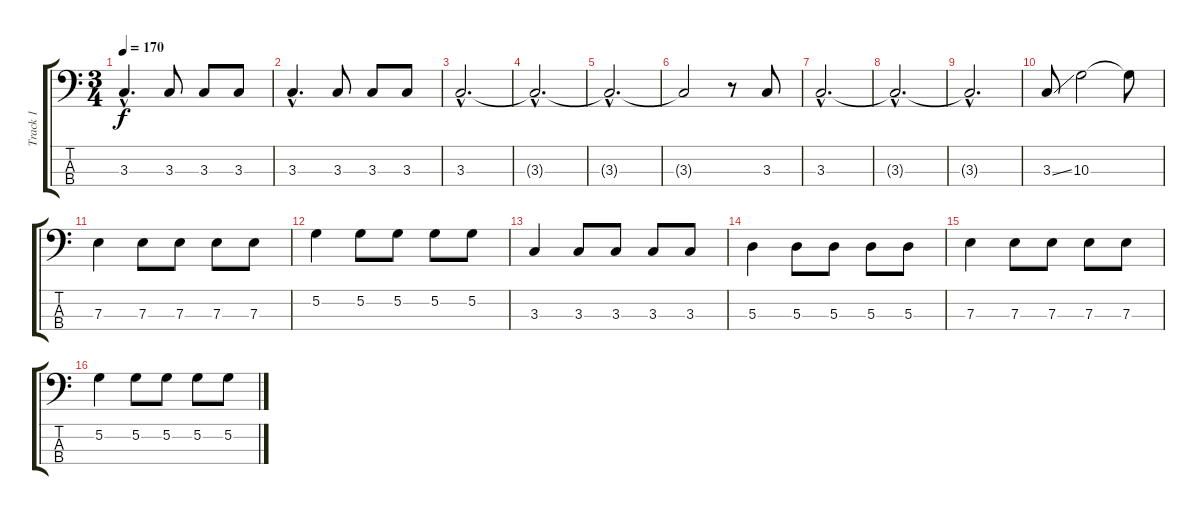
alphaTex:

\track ("Track 1" "Track 1") {instrument electricbasspick}
\staff {score tabs}
\tuning (G2 D2 A1 D1) {hide}
\ts (3 4)
\tempo 170
\clef f4
\ks c
3.3{hac}.4{d dy f} 3.3.8 3.3.8 3.3.8 |
3.3{hac}.4{d} 3.3.8 3.3.8 3.3.8 |
3.3{hac}.2{d} |
3.3{hac t}.2{d} |
3.3{hac t}.2{d} |
3.3{t}.2 r.8 3.3.8 |
3.3{hac}.2{d} |
3.3{hac t}.2{d} |
3.3{hac t}.2{d} |
3.3{ss}.8 10.3.2 10.3{t}.8 |
7.3.4 7.3.8 7.3.8 7.3.8 7.3.8 |
5.2.4 5.2.8 5.2.8 5.2.8 5.2.8 |
3.3.4 3.3.8 3.3.8 3.3.8 3.3.8 |
5.3.4 5.3.8 5.3.8 5.3.8 5.3.8 |
7.3.4 7.3.8 7.3.8 7.3.8 7.3.8 |
5.2.4 5.2.8 5.2.8 5.2.8 5.2.8
